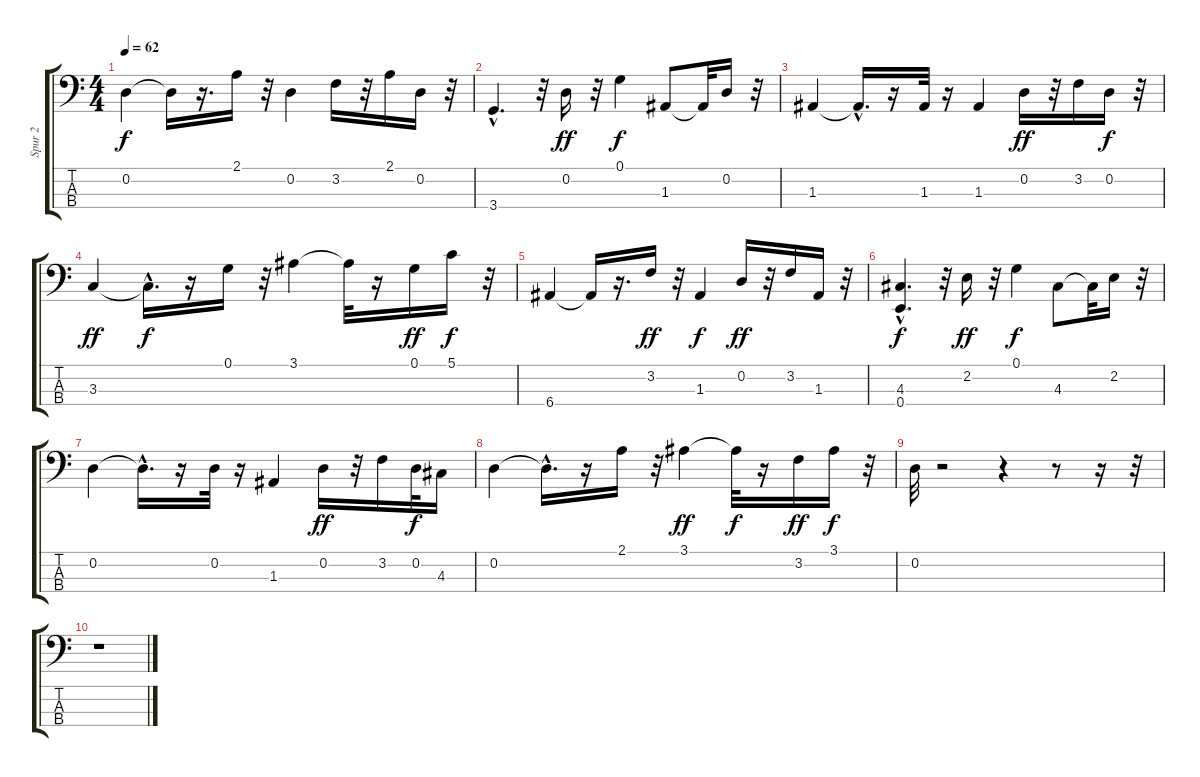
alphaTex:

\track ("Spur 2" "Spur 2") {instrument electricbassfinger}
\staff {score tabs}
\tuning (G2 D2 A1 E1) {hide}
\ts (4 4)
\tempo 62
\clef f4
\ks c
0.2.4{dy f} 0.2{t}.16 r.16{d} 2.1.16 r.32 0.2.4 3.2.16 r.32 2.1.16 0.2.16 r.32 |
3.4{hac}.4{d} r.32 0.2.16{dy ff} r.32 0.1.4{dy f} 1.3.8 1.3{t}.32 0.2.16 r.32 |
1.3.4 1.3{hac t}.16{d} r.16 1.3.32 r.16 1.3.4 0.2.16{dy ff} r.32 3.2.16 0.2.16{dy f} r.32 |
3.3.4{dy ff} 3.3{hac t}.16{d dy f} r.16 0.1.16 r.32 3.1.4 3.1{t}.32 r.16 0.1.16{dy ff} 5.1.16{dy f} r.32 |
6.4.4 6.4{t}.16 r.16{d} 3.2.16{dy ff} r.32 1.3.4{dy f} 0.2.16{dy ff} r.32 3.2.16 1.3.16 r.32 |
(4.3 0.4{hac}).4{d dy f} r.32 2.2.16{dy ff} r.32 0.1.4{dy f} 4.3.8 4.3{t}.32 2.2.16 r.32 |
0.2.4 0.2{hac t}.16{d} r.16 0.2.32 r.16 1.3.4 0.2.16{dy ff} r.32 3.2.16 0.2.32{dy f} 4.3.16 |
0.2.4 0.2{hac t}.16{d} r.16 2.1.16 r.32 3.1.4{dy ff} 3.1{t}.32{dy f} r.16 3.2.16{dy ff} 3.1.16{dy f} r.32 |
0.2.32 r.2 r.4 r.8 r.16 r.32 |
r.1
